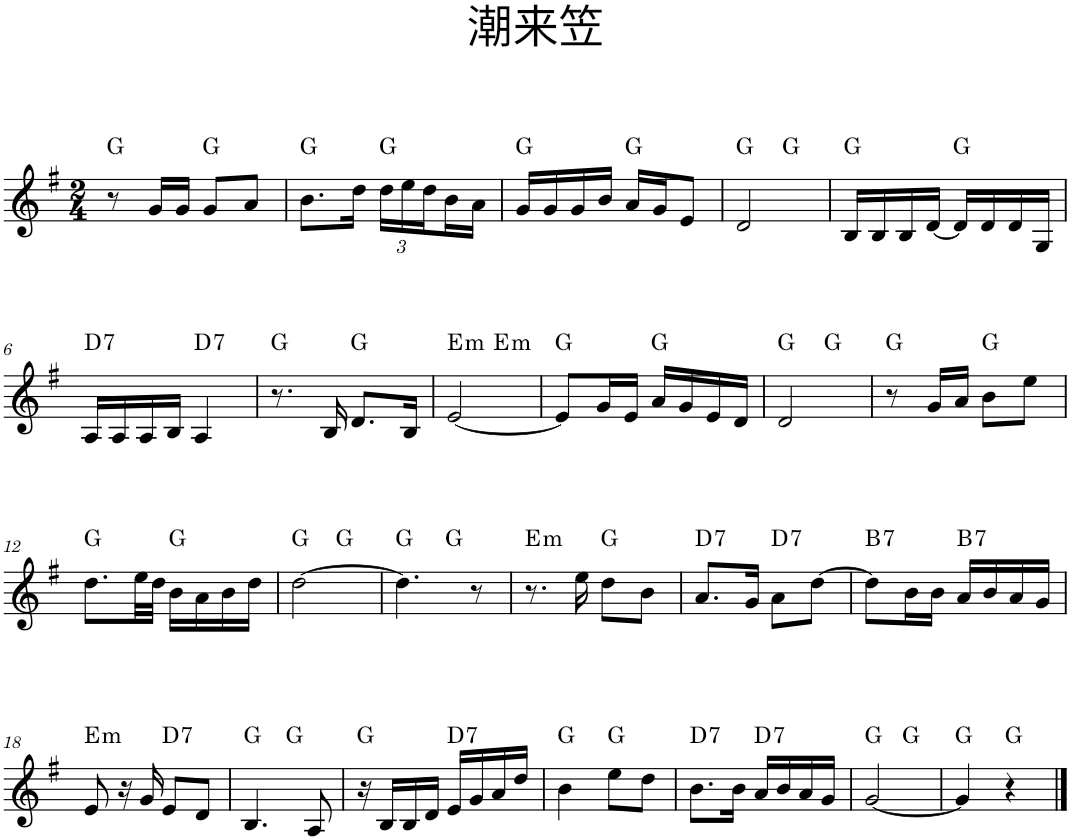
**kern	**harte
*part1	*part1
*staff1	*
*I"Piano	*
*I'Pno.	*
*clefG2	*
*k[f#]	*
*M2/4	*
=1	=1
8r	G:maj
16g/LL	.
16g/JJ	.
8g/L	G:maj
8a/J	.
=2	=2
8.b\L	G:maj
16dd\Jk	.
*Xbrackettup	*
24dd\LL	G:maj
24ee\	.
24dd\	.
16b\	.
16a\JJ	.
=3	=3
16g/LL	G:maj
16g/	.
16g/	.
16b/JJ	.
16a/LL	G:maj
16g/J	.
8e/J	.
=4	=4
*^	*
2d/	4ryy	G:maj
.	4ryy	G:maj
*v	*v	*
=5	=5
16B/LL	G:maj
16B/	.
16B/	.
[<16d/JJ	.
16d/LL]	G:maj
16d/	.
16d/	.
16G/JJ	.
!!LO:LB:g=z
=6	=6
!	!LO:H:kt=7
16A/LL	D:7
16A/	.
16A/	.
16B/JJ	.
!	!LO:H:kt=7
4A/	D:7
=7	=7
8.r	G:maj
16B/	.
8.d/L	G:maj
16B/Jk	.
=8	=8
!	!LO:H:kt=m
*^	*
[<2e/	4ryy	E:min
!	!	!LO:H:kt=m
.	4ryy	E:min
*v	*v	*
=9	=9
8e/L]	G:maj
16g/L	.
16e/JJ	.
16a/LL	G:maj
16g/	.
16e/	.
16d/JJ	.
=10	=10
*^	*
2d/	4ryy	G:maj
.	4ryy	G:maj
*v	*v	*
=11	=11
8r	G:maj
16g/LL	.
16a/JJ	.
8b\L	G:maj
8ee\J	.
!!LO:LB:g=z
=12	=12
8.dd\L	G:maj
32ee\LL	.
32dd\JJJ	.
16b\LL	G:maj
16a\	.
16b\	.
16dd\JJ	.
=13	=13
*^	*
[>2dd\	4ryy	G:maj
.	4ryy	G:maj
=14	=14	=14
4.dd\]	4ryy	G:maj
.	4ryy	G:maj
8r	.	.
=15	=15	=15
!	!	!LO:H:kt=m
*v	*v	*
8.r	E:min
16ee\	.
8dd\L	G:maj
8b\J	.
=16	=16
!	!LO:H:kt=7
8.a/L	D:7
16g/Jk	.
!	!LO:H:kt=7
8a\L	D:7
[>8dd\J	.
=17	=17
!	!LO:H:kt=7
8ddn\L]	B:7
16b\L	.
16b\JJ	.
!	!LO:H:kt=7
16a/LL	B:7
16b/	.
16a/	.
16g/JJ	.
!!LO:LB:g=z
=18	=18
!	!LO:H:kt=m
8e/	E:min
16r	.
16g/	.
!	!LO:H:kt=7
8e/L	D:7
8d/J	.
=19	=19
*^	*
4.B/	4ryy	G:maj
.	4ryy	G:maj
8A/	.	.
*v	*v	*
=20	=20
16r	G:maj
16B/LL	.
16B/	.
16d/JJ	.
!	!LO:H:kt=7
16e/LL	D:7
16g/	.
16a/	.
16dd/JJ	.
=21	=21
4b\	G:maj
8ee\L	G:maj
8dd\J	.
=22	=22
!	!LO:H:kt=7
8.b\L	D:7
16b\Jk	.
!	!LO:H:kt=7
16a/LL	D:7
16b/	.
16a/	.
16g/JJ	.
=23	=23
*^	*
[<2g/	4ryy	G:maj
.	4ryy	G:maj
*v	*v	*
=24	=24
4g/]	G:maj
4r	G:maj
==	==
*-	*-
